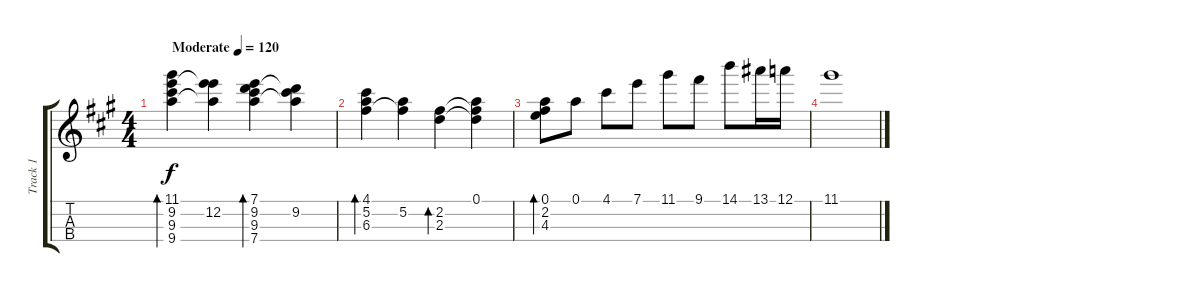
\track ("Track 1" "Track 1") {instrument acousticguitarsteel}
\staff {score tabs}
\tuning (A4 E4 C4 G4) {hide}
\ts (4 4)
\tempo (120 "Moderate")
\clef g2
\ks a
(11.1 9.2 9.3 9.4).4{bd 120 dy f instrument acousticguitarsteel} (12.2 9.3{t} 9.4{t}).4 (7.1 9.2 9.3 7.4).4{bd 120} (9.2 9.3{t} 7.4{t}).4 |
(4.1 5.2 6.3).4{bd 120} (5.2 6.3{t}).4 (2.2 2.3).4{bd 120} (0.1 2.2{t} 2.3{t}).4 |
(0.1 2.2 4.3).8{bd 120} 0.1.8 4.1.8 7.1.8 11.1.8 9.1.8 14.1.8 13.1.16 12.1.16 |
11.1.1
